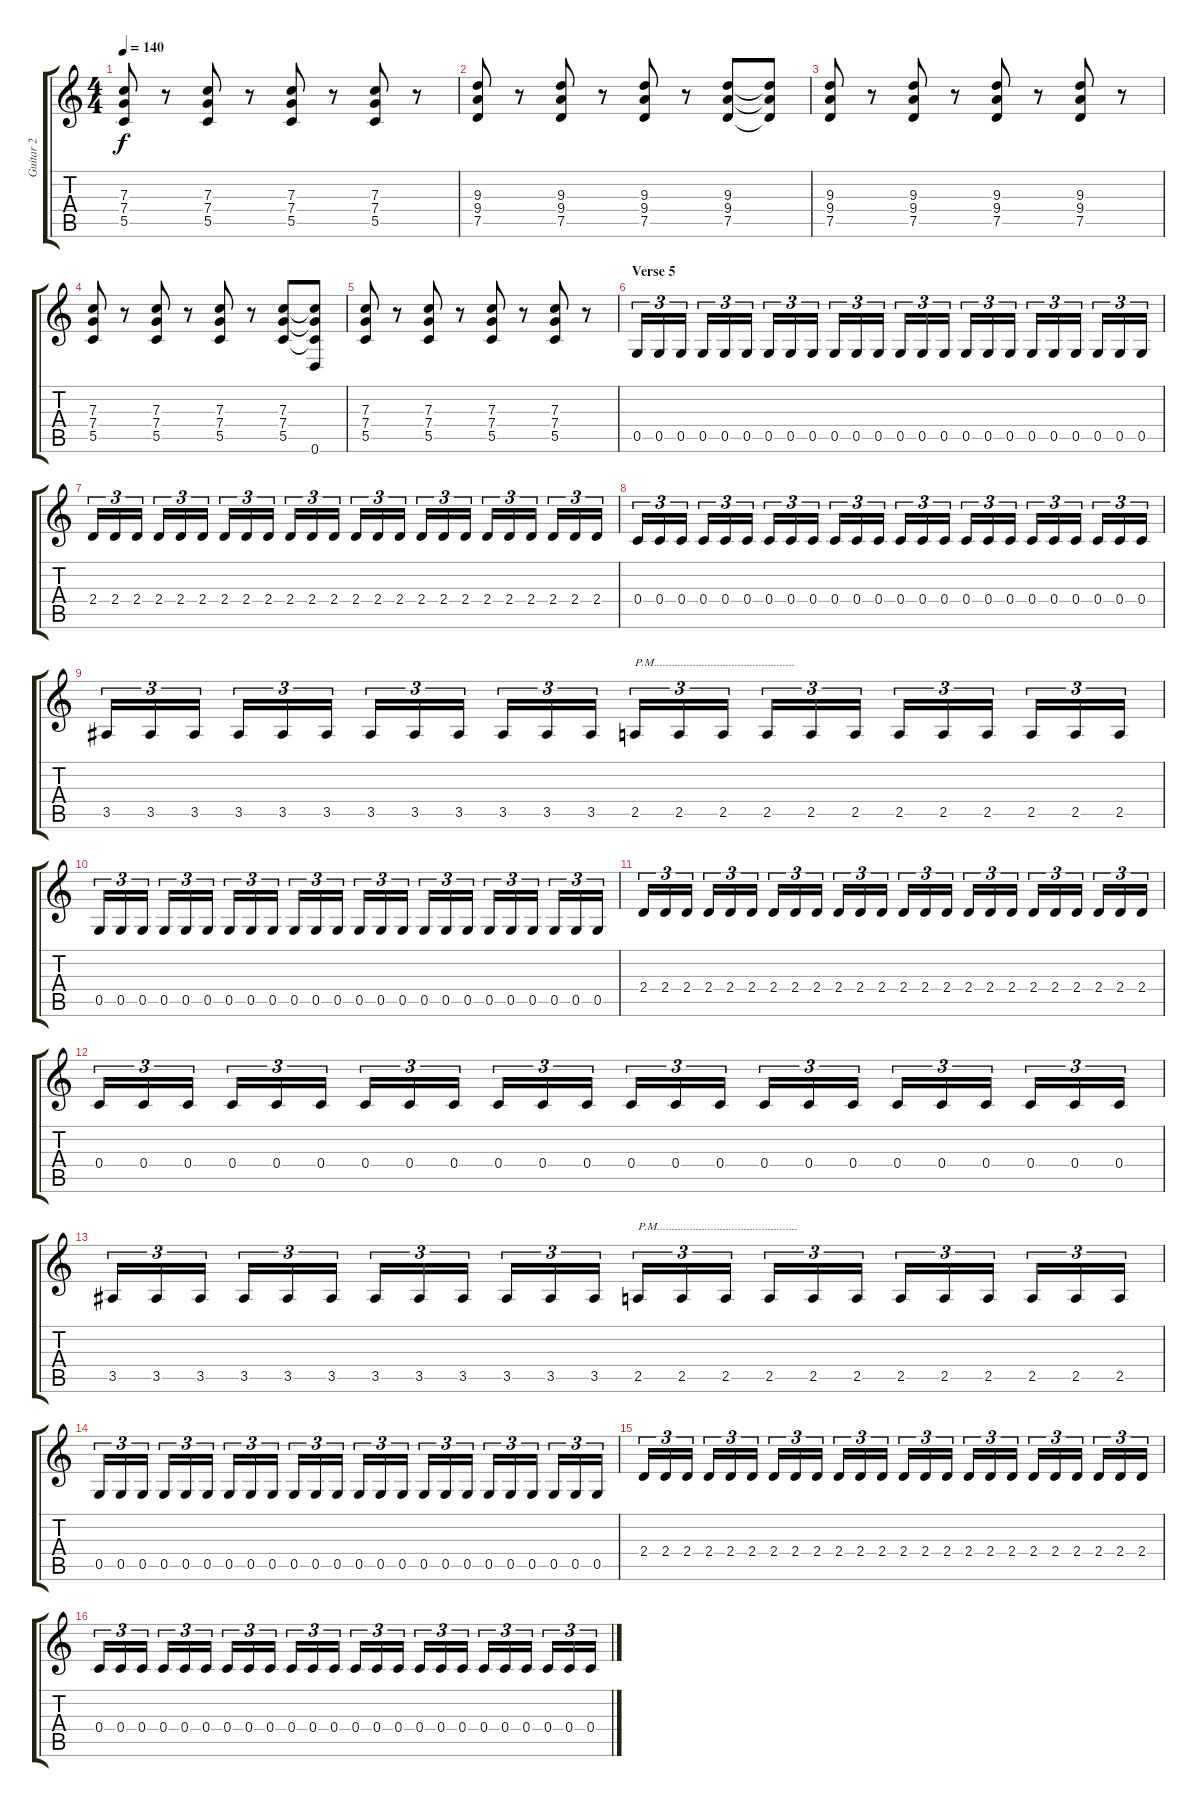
\track ("Guitar 2" "Guitar 2") {instrument distortionguitar}
\staff {score tabs}
\tuning (D4 A3 F3 C3 G2 D2) {hide}
\ts (4 4)
\tempo 140
\clef g2
\ks c
(7.3 7.4 5.5).8{dy f} r.8 (7.3 7.4 5.5).8 r.8 (7.3 7.4 5.5).8 r.8 (7.3 7.4 5.5).8 r.8 |
(9.3 9.4 7.5).8 r.8 (9.3 9.4 7.5).8 r.8 (9.3 9.4 7.5).8 r.8 (9.3 9.4 7.5).8 (9.3{t} 9.4{t} 7.5{t}).8 |
(9.3 9.4 7.5).8 r.8 (9.3 9.4 7.5).8 r.8 (9.3 9.4 7.5).8 r.8 (9.3 9.4 7.5).8 r.8 |
(7.3 7.4 5.5).8 r.8 (7.3 7.4 5.5).8 r.8 (7.3 7.4 5.5).8 r.8 (7.3 7.4 5.5).8 (7.3{t} 7.4{t} 5.5{t} 0.6).8 |
(7.3 7.4 5.5).8 r.8 (7.3 7.4 5.5).8 r.8 (7.3 7.4 5.5).8 r.8 (7.3 7.4 5.5).8 r.8 |
\section ("" "Verse 5")
0.5.16{tu (3 2)} 0.5.16{tu (3 2)} 0.5.16{tu (3 2)} 0.5.16{tu (3 2)} 0.5.16{tu (3 2)} 0.5.16{tu (3 2)} 0.5.16{tu (3 2)} 0.5.16{tu (3 2)} 0.5.16{tu (3 2)} 0.5.16{tu (3 2)} 0.5.16{tu (3 2)} 0.5.16{tu (3 2)} 0.5.16{tu (3 2)} 0.5.16{tu (3 2)} 0.5.16{tu (3 2)} 0.5.16{tu (3 2)} 0.5.16{tu (3 2)} 0.5.16{tu (3 2)} 0.5.16{tu (3 2)} 0.5.16{tu (3 2)} 0.5.16{tu (3 2)} 0.5.16{tu (3 2)} 0.5.16{tu (3 2)} 0.5.16{tu (3 2)} |
2.4.16{tu (3 2)} 2.4.16{tu (3 2)} 2.4.16{tu (3 2)} 2.4.16{tu (3 2)} 2.4.16{tu (3 2)} 2.4.16{tu (3 2)} 2.4.16{tu (3 2)} 2.4.16{tu (3 2)} 2.4.16{tu (3 2)} 2.4.16{tu (3 2)} 2.4.16{tu (3 2)} 2.4.16{tu (3 2)} 2.4.16{tu (3 2)} 2.4.16{tu (3 2)} 2.4.16{tu (3 2)} 2.4.16{tu (3 2)} 2.4.16{tu (3 2)} 2.4.16{tu (3 2)} 2.4.16{tu (3 2)} 2.4.16{tu (3 2)} 2.4.16{tu (3 2)} 2.4.16{tu (3 2)} 2.4.16{tu (3 2)} 2.4.16{tu (3 2)} |
0.4.16{tu (3 2)} 0.4.16{tu (3 2)} 0.4.16{tu (3 2)} 0.4.16{tu (3 2)} 0.4.16{tu (3 2)} 0.4.16{tu (3 2)} 0.4.16{tu (3 2)} 0.4.16{tu (3 2)} 0.4.16{tu (3 2)} 0.4.16{tu (3 2)} 0.4.16{tu (3 2)} 0.4.16{tu (3 2)} 0.4.16{tu (3 2)} 0.4.16{tu (3 2)} 0.4.16{tu (3 2)} 0.4.16{tu (3 2)} 0.4.16{tu (3 2)} 0.4.16{tu (3 2)} 0.4.16{tu (3 2)} 0.4.16{tu (3 2)} 0.4.16{tu (3 2)} 0.4.16{tu (3 2)} 0.4.16{tu (3 2)} 0.4.16{tu (3 2)} |
3.5.16{tu (3 2)} 3.5.16{tu (3 2)} 3.5.16{tu (3 2)} 3.5.16{tu (3 2)} 3.5.16{tu (3 2)} 3.5.16{tu (3 2)} 3.5.16{tu (3 2)} 3.5.16{tu (3 2)} 3.5.16{tu (3 2)} 3.5.16{tu (3 2)} 3.5.16{tu (3 2)} 3.5.16{tu (3 2)} 2.5.16{tu (3 2) txt "P.M..............................................."} 2.5.16{tu (3 2)} 2.5.16{tu (3 2)} 2.5.16{tu (3 2)} 2.5.16{tu (3 2)} 2.5.16{tu (3 2)} 2.5.16{tu (3 2)} 2.5.16{tu (3 2)} 2.5.16{tu (3 2)} 2.5.16{tu (3 2)} 2.5.16{tu (3 2)} 2.5.16{tu (3 2)} |
0.5.16{tu (3 2)} 0.5.16{tu (3 2)} 0.5.16{tu (3 2)} 0.5.16{tu (3 2)} 0.5.16{tu (3 2)} 0.5.16{tu (3 2)} 0.5.16{tu (3 2)} 0.5.16{tu (3 2)} 0.5.16{tu (3 2)} 0.5.16{tu (3 2)} 0.5.16{tu (3 2)} 0.5.16{tu (3 2)} 0.5.16{tu (3 2)} 0.5.16{tu (3 2)} 0.5.16{tu (3 2)} 0.5.16{tu (3 2)} 0.5.16{tu (3 2)} 0.5.16{tu (3 2)} 0.5.16{tu (3 2)} 0.5.16{tu (3 2)} 0.5.16{tu (3 2)} 0.5.16{tu (3 2)} 0.5.16{tu (3 2)} 0.5.16{tu (3 2)} |
2.4.16{tu (3 2)} 2.4.16{tu (3 2)} 2.4.16{tu (3 2)} 2.4.16{tu (3 2)} 2.4.16{tu (3 2)} 2.4.16{tu (3 2)} 2.4.16{tu (3 2)} 2.4.16{tu (3 2)} 2.4.16{tu (3 2)} 2.4.16{tu (3 2)} 2.4.16{tu (3 2)} 2.4.16{tu (3 2)} 2.4.16{tu (3 2)} 2.4.16{tu (3 2)} 2.4.16{tu (3 2)} 2.4.16{tu (3 2)} 2.4.16{tu (3 2)} 2.4.16{tu (3 2)} 2.4.16{tu (3 2)} 2.4.16{tu (3 2)} 2.4.16{tu (3 2)} 2.4.16{tu (3 2)} 2.4.16{tu (3 2)} 2.4.16{tu (3 2)} |
0.4.16{tu (3 2)} 0.4.16{tu (3 2)} 0.4.16{tu (3 2)} 0.4.16{tu (3 2)} 0.4.16{tu (3 2)} 0.4.16{tu (3 2)} 0.4.16{tu (3 2)} 0.4.16{tu (3 2)} 0.4.16{tu (3 2)} 0.4.16{tu (3 2)} 0.4.16{tu (3 2)} 0.4.16{tu (3 2)} 0.4.16{tu (3 2)} 0.4.16{tu (3 2)} 0.4.16{tu (3 2)} 0.4.16{tu (3 2)} 0.4.16{tu (3 2)} 0.4.16{tu (3 2)} 0.4.16{tu (3 2)} 0.4.16{tu (3 2)} 0.4.16{tu (3 2)} 0.4.16{tu (3 2)} 0.4.16{tu (3 2)} 0.4.16{tu (3 2)} |
3.5.16{tu (3 2)} 3.5.16{tu (3 2)} 3.5.16{tu (3 2)} 3.5.16{tu (3 2)} 3.5.16{tu (3 2)} 3.5.16{tu (3 2)} 3.5.16{tu (3 2)} 3.5.16{tu (3 2)} 3.5.16{tu (3 2)} 3.5.16{tu (3 2)} 3.5.16{tu (3 2)} 3.5.16{tu (3 2)} 2.5.16{tu (3 2) txt "P.M..............................................."} 2.5.16{tu (3 2)} 2.5.16{tu (3 2)} 2.5.16{tu (3 2)} 2.5.16{tu (3 2)} 2.5.16{tu (3 2)} 2.5.16{tu (3 2)} 2.5.16{tu (3 2)} 2.5.16{tu (3 2)} 2.5.16{tu (3 2)} 2.5.16{tu (3 2)} 2.5.16{tu (3 2)} |
0.5.16{tu (3 2)} 0.5.16{tu (3 2)} 0.5.16{tu (3 2)} 0.5.16{tu (3 2)} 0.5.16{tu (3 2)} 0.5.16{tu (3 2)} 0.5.16{tu (3 2)} 0.5.16{tu (3 2)} 0.5.16{tu (3 2)} 0.5.16{tu (3 2)} 0.5.16{tu (3 2)} 0.5.16{tu (3 2)} 0.5.16{tu (3 2)} 0.5.16{tu (3 2)} 0.5.16{tu (3 2)} 0.5.16{tu (3 2)} 0.5.16{tu (3 2)} 0.5.16{tu (3 2)} 0.5.16{tu (3 2)} 0.5.16{tu (3 2)} 0.5.16{tu (3 2)} 0.5.16{tu (3 2)} 0.5.16{tu (3 2)} 0.5.16{tu (3 2)} |
2.4.16{tu (3 2)} 2.4.16{tu (3 2)} 2.4.16{tu (3 2)} 2.4.16{tu (3 2)} 2.4.16{tu (3 2)} 2.4.16{tu (3 2)} 2.4.16{tu (3 2)} 2.4.16{tu (3 2)} 2.4.16{tu (3 2)} 2.4.16{tu (3 2)} 2.4.16{tu (3 2)} 2.4.16{tu (3 2)} 2.4.16{tu (3 2)} 2.4.16{tu (3 2)} 2.4.16{tu (3 2)} 2.4.16{tu (3 2)} 2.4.16{tu (3 2)} 2.4.16{tu (3 2)} 2.4.16{tu (3 2)} 2.4.16{tu (3 2)} 2.4.16{tu (3 2)} 2.4.16{tu (3 2)} 2.4.16{tu (3 2)} 2.4.16{tu (3 2)} |
0.4.16{tu (3 2)} 0.4.16{tu (3 2)} 0.4.16{tu (3 2)} 0.4.16{tu (3 2)} 0.4.16{tu (3 2)} 0.4.16{tu (3 2)} 0.4.16{tu (3 2)} 0.4.16{tu (3 2)} 0.4.16{tu (3 2)} 0.4.16{tu (3 2)} 0.4.16{tu (3 2)} 0.4.16{tu (3 2)} 0.4.16{tu (3 2)} 0.4.16{tu (3 2)} 0.4.16{tu (3 2)} 0.4.16{tu (3 2)} 0.4.16{tu (3 2)} 0.4.16{tu (3 2)} 0.4.16{tu (3 2)} 0.4.16{tu (3 2)} 0.4.16{tu (3 2)} 0.4.16{tu (3 2)} 0.4.16{tu (3 2)} 0.4.16{tu (3 2)}
